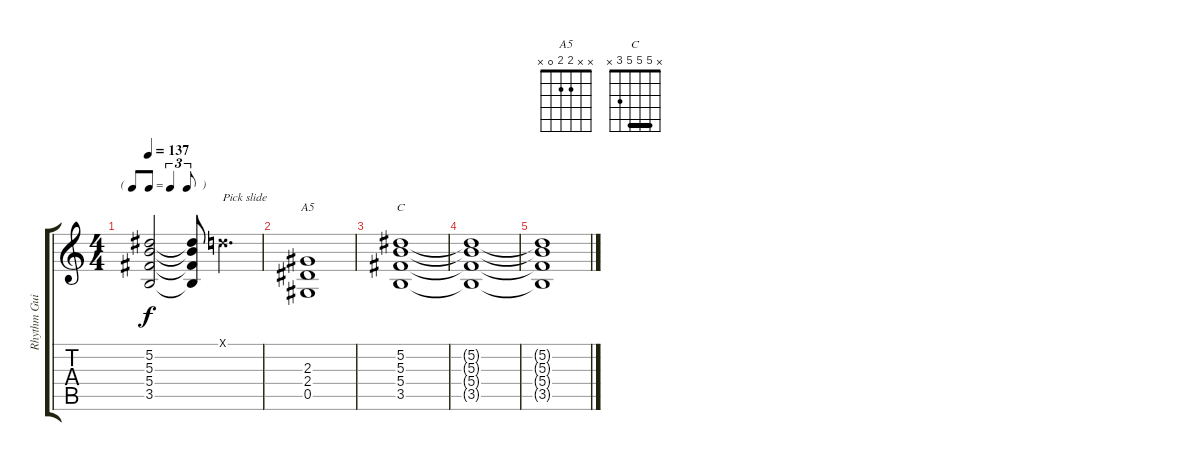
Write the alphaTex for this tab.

\track ("Rhythm Guitar 2 (Izzy)" "Rhythm Gui") {instrument overdrivenguitar}
\staff {score tabs}
\tuning (Eb4 Bb3 Gb3 Db3 Ab2 Eb2) {hide}
\chord ("A5" x x 2 2 0 x)
\chord ("C" x 5 5 5 3 x) {barre 5}
\ts (4 4)
\tf triplet8th
\tempo 137
\clef g2
\ks c
(5.2{t} 5.3{t} 5.4{t} 3.5{t}).2{dy f} (5.2{t} 5.3{t} 5.4{t} 3.5{t}).8 -1.1{x}.4{d txt "Pick slide"} |
(2.3 2.4 0.5).1{ch "A5"} |
(5.2 5.3 5.4 3.5).1{ch "C"} |
(5.2{t} 5.3{t} 5.4{t} 3.5{t}).1 |
(5.2{t} 5.3{t} 5.4{t} 3.5{t}).1
